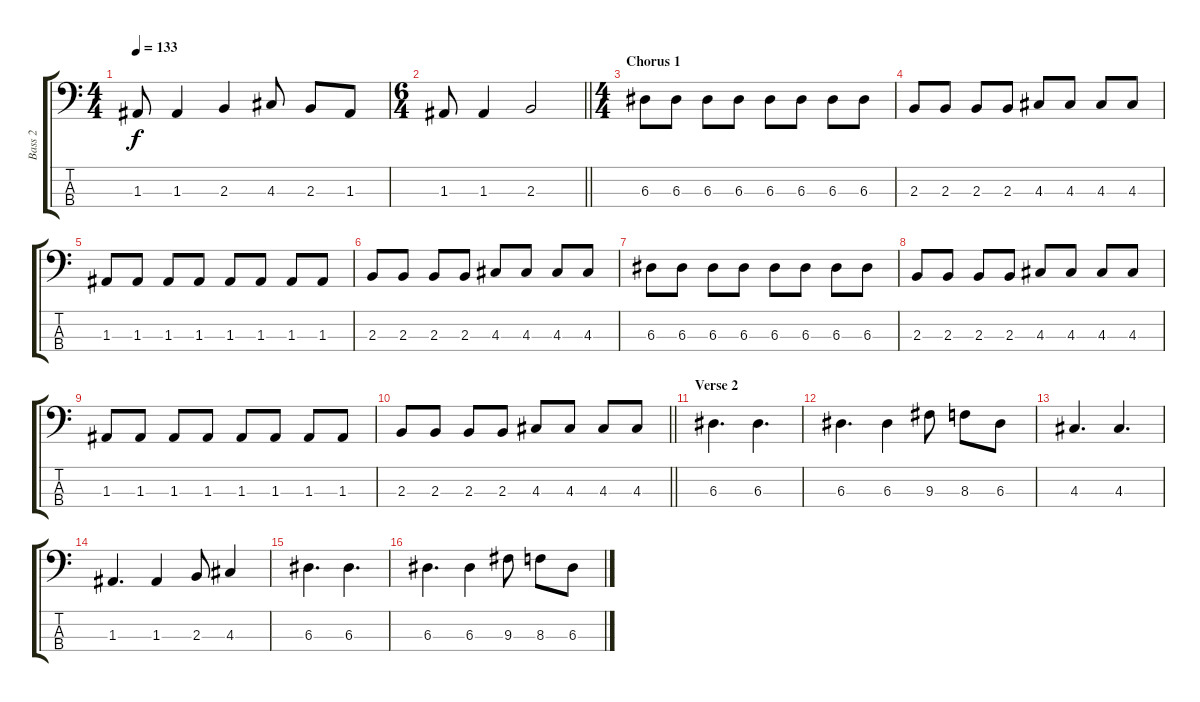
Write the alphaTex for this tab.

\track ("Bass 2" "Bass 2") {instrument electricbassfinger}
\staff {score tabs}
\tuning (G2 D2 A1 E1) {hide}
\ts (4 4)
\tempo 133
\clef f4
\ks c
1.3.8{dy f} 1.3.4 2.3.4 4.3.8 2.3.8 1.3.8 |
\ts (6 4)
\barLineRight lightlight
1.3.8 1.3.4 2.3.2 |
\ts (4 4)
\section ("" "Chorus 1")
6.3.8 6.3.8 6.3.8 6.3.8 6.3.8 6.3.8 6.3.8 6.3.8 |
2.3.8 2.3.8 2.3.8 2.3.8 4.3.8 4.3.8 4.3.8 4.3.8 |
1.3.8 1.3.8 1.3.8 1.3.8 1.3.8 1.3.8 1.3.8 1.3.8 |
2.3.8 2.3.8 2.3.8 2.3.8 4.3.8 4.3.8 4.3.8 4.3.8 |
6.3.8 6.3.8 6.3.8 6.3.8 6.3.8 6.3.8 6.3.8 6.3.8 |
2.3.8 2.3.8 2.3.8 2.3.8 4.3.8 4.3.8 4.3.8 4.3.8 |
1.3.8 1.3.8 1.3.8 1.3.8 1.3.8 1.3.8 1.3.8 1.3.8 |
\barLineRight lightlight
2.3.8 2.3.8 2.3.8 2.3.8 4.3.8 4.3.8 4.3.8 4.3.8 |
\section ("" "Verse 2")
6.3.4{d} 6.3.4{d} |
6.3.4{d} 6.3.4 9.3.8 8.3.8 6.3.8 |
4.3.4{d} 4.3.4{d} |
1.3.4{d} 1.3.4 2.3.8 4.3.4 |
6.3.4{d} 6.3.4{d} |
6.3.4{d} 6.3.4 9.3.8 8.3.8 6.3.8
